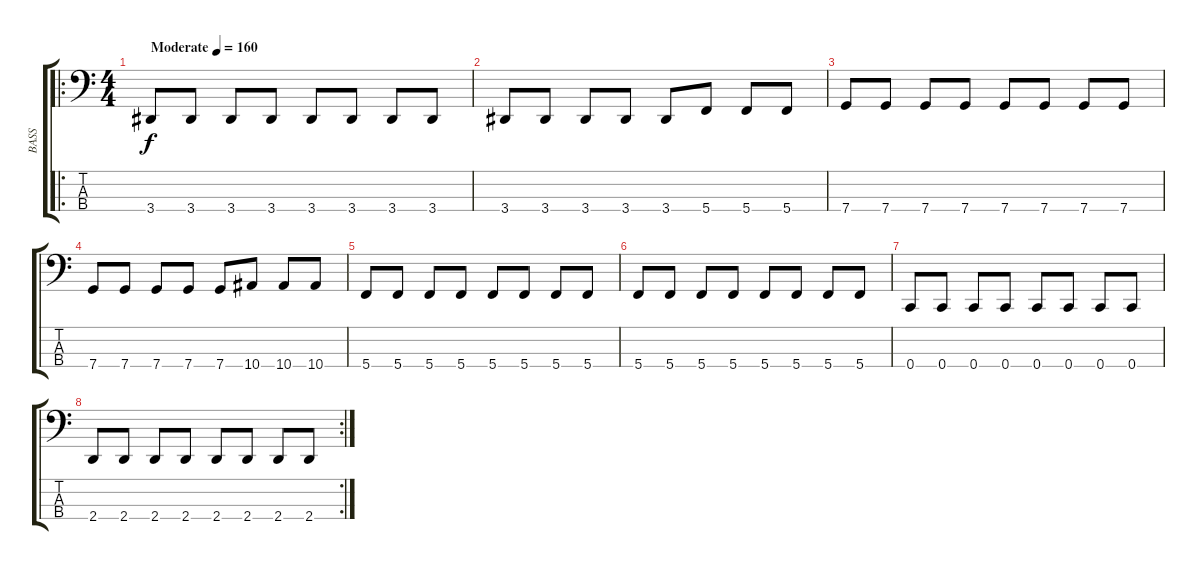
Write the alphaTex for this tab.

\track ("BASS" "BASS") {instrument electricbasspick}
\staff {score tabs}
\tuning (F2 C2 G1 C1) {hide}
\ro
\ts (4 4)
\tempo (160 "Moderate")
\clef f4
\ks c
3.4.8{dy f instrument electricbasspick} 3.4.8 3.4.8 3.4.8 3.4.8 3.4.8 3.4.8 3.4.8 |
3.4.8 3.4.8 3.4.8 3.4.8 3.4.8 5.4.8 5.4.8 5.4.8 |
7.4.8 7.4.8 7.4.8 7.4.8 7.4.8 7.4.8 7.4.8 7.4.8 |
7.4.8 7.4.8 7.4.8 7.4.8 7.4.8 10.4.8 10.4.8 10.4.8 |
5.4.8 5.4.8 5.4.8 5.4.8 5.4.8 5.4.8 5.4.8 5.4.8 |
5.4.8 5.4.8 5.4.8 5.4.8 5.4.8 5.4.8 5.4.8 5.4.8 |
0.4.8 0.4.8 0.4.8 0.4.8 0.4.8 0.4.8 0.4.8 0.4.8 |
\rc 2
2.4.8 2.4.8 2.4.8 2.4.8 2.4.8 2.4.8 2.4.8 2.4.8
